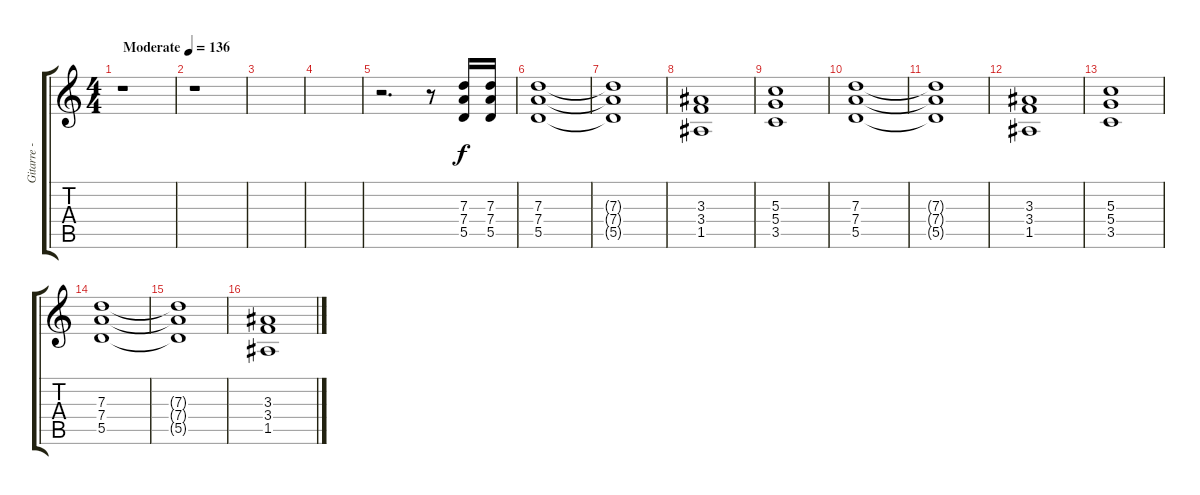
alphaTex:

\track ("Gitarre - Simon" "Gitarre - ") {instrument acousticguitarsteel}
\staff {score tabs}
\tuning (E4 B3 G3 D3 A2 E2) {hide}
\ts (4 4)
\tempo (136 "Moderate")
\clef g2
\ks c
r.1{dy f instrument acousticguitarsteel} |
r.1 |
|
|
r.2{d} r.8 (7.3 7.4 5.5).16 (7.3 7.4 5.5).16 |
(7.3 7.4 5.5).1 |
(7.3{t} 7.4{t} 5.5{t}).1 |
(3.3 3.4 1.5).1 |
(5.3 5.4 3.5).1 |
(7.3 7.4 5.5).1 |
(7.3{t} 7.4{t} 5.5{t}).1 |
(3.3 3.4 1.5).1 |
(5.3 5.4 3.5).1 |
(7.3 7.4 5.5).1 |
(7.3{t} 7.4{t} 5.5{t}).1 |
(3.3 3.4 1.5).1
